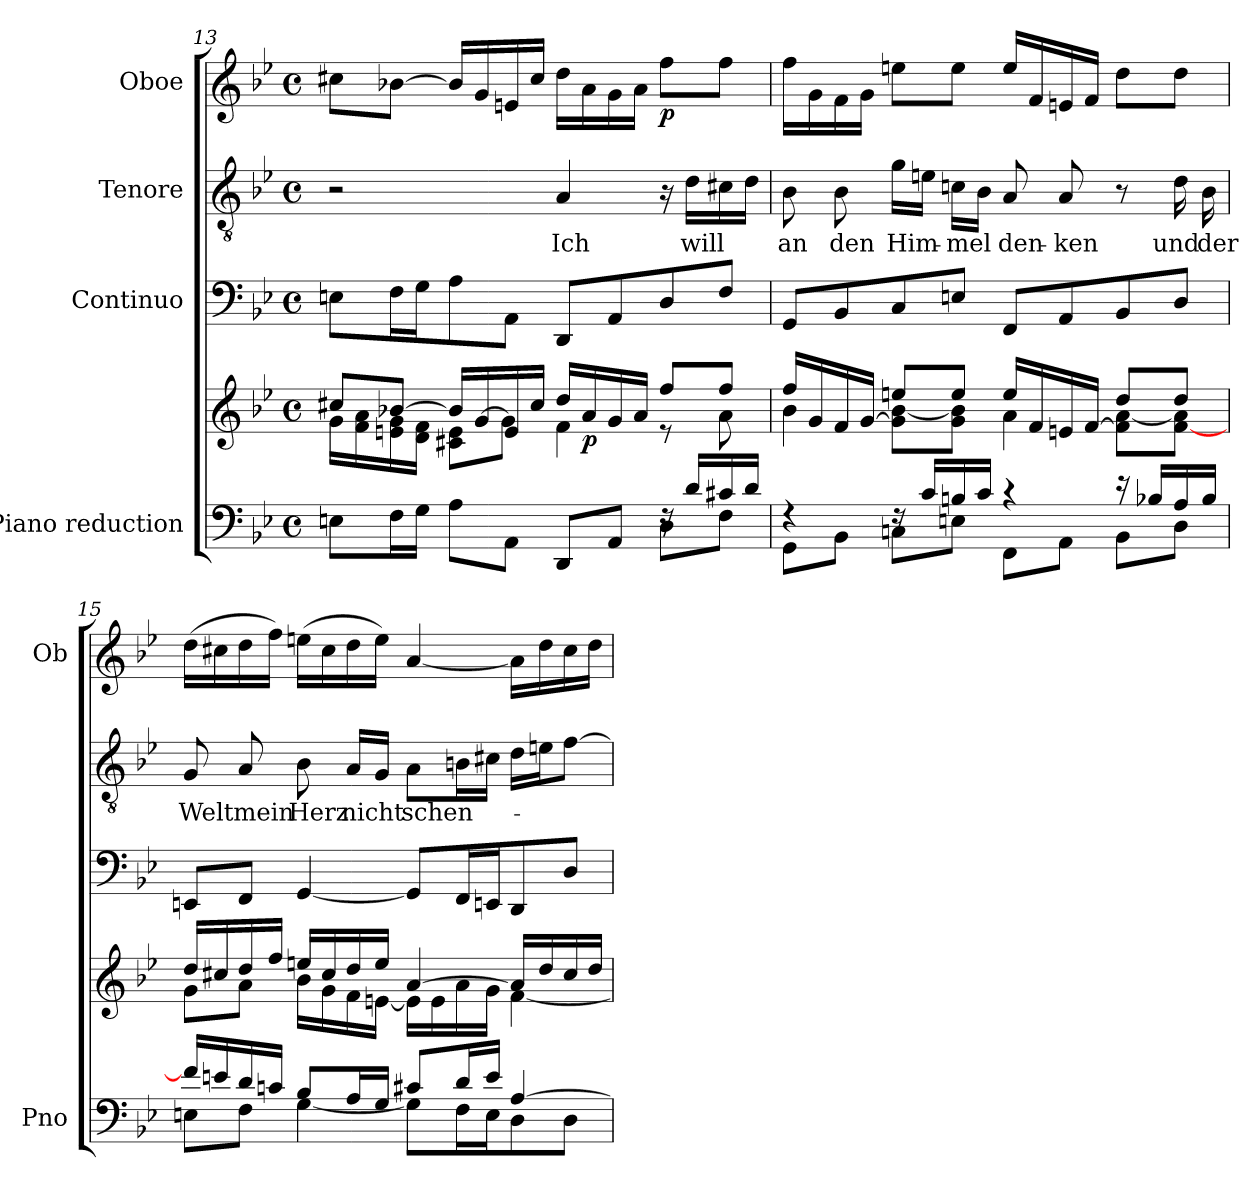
**kern	**kern	**dynam	**kern	**kern	**text	**kern	**dynam
*part4	*part4	*part4	*part3	*part2	*part2	*part1	*part1
*staff5	*staff4	*staff4/5	*staff3	*staff2	*staff2	*staff1	*staff1
*I"Piano reduction	*	*	*I"Continuo	*I"Tenore	*	*I"Oboe	*
*I'Pno	*	*	*	*	*	*I'Ob	*
!!LO:LB:g=z
*clefF4	*clefG2	*	*clefF4	*clefGv2	*	*clefG2	*
*k[b-e-]	*k[b-e-]	*	*k[b-e-]	*k[b-e-]	*	*k[b-e-]	*
*M4/4	*M4/4	*	*M4/4	*M4/4	*	*M4/4	*
*met(c)	*met(c)	*	*met(c)	*met(c)	*	*met(c)	*
=13	=13	=13	=13	=13	=13	=13	=13
*^	*^	*	*	*	*	*	*
2ryy	8En\L	8cc#X/L	16g\LL	.	8En\L	2r	.	8cc#X\L	.
.	.	.	16f\ 16a\	.	.	.	.	.	.
.	16F\L	[8b-X/J	16en\ 16g\	.	16F\L	.	.	[8b-X\J	.
.	16G\JJ	.	16d\ 16f\JJ	.	16G\J	.	.	.	.
.	8A\L	16b-/LL]	8c#X\ 8e\L	.	8A\	.	.	16b-/LL]	.
.	.	[16g/	.	.	.	.	.	16g/	.
.	8AA\J	16e/	8g\J]	.	8AA\J	.	.	16en/	.
.	.	16cc#/JJ	.	.	.	.	.	16cc#/JJ	.
!	!	!	!	!	!	!	!LO:LY:b	!	!
4ryy	8DD/L	16dd/LL	4f\	.	8DD/L	4A/	Ich	16dd\LL	.
!	!	!	!	!LO:DY:b	!	!	!	!	!
.	.	16a/	.	p	.	.	.	16a\	.
.	8AA/J	16g/	.	.	8AA/	.	.	16g\	.
.	.	16a/JJ	.	.	.	.	.	16a\JJ	.
!	!	!	!	!	!	!	!	!	!LO:DY:b
16rF	8D\L	8ff/L	8r	.	8D/	16r	.	8ff\L	p
!	!	!	!	!	!	!	!LO:LY:b	!	!
16d/LL	.	.	.	.	.	16d\LL	will	.	.
16c#X/	8F\J	8ff/J	8a\	.	8F/J	16c#X\	.	8ff\J	.
16d/JJ	.	.	.	.	.	16d\JJ	.	.	.
=14	=14	=14	=14	=14	=14	=14	=14	=14	=14
!	!	!	!	!	!	!	!LO:LY:b	!	!
4rF	8GG\L	16ff/LL	4b-\	.	8GG/L	8B-\	an	16ff\LL	.
.	.	16g/	.	.	.	.	.	16g\	.
!	!	!	!	!	!	!	!LO:LY:b	!	!
.	8BB-\J	16f/	.	.	8BB-/	8B-\	den	16f\	.
.	.	[16g/JJ	.	.	.	.	.	16g\JJ	.
!	!	!	!	!	!	!	!LO:LY:b	!	!
16rF	8Cn\L	8een/L	8g\] [8b-\L	.	8C/	16g\LL	Him-	8een\L	.
16c/LL	.	.	.	.	.	16en\JJ	.	.	.
!	!	!	!	!	!	!	!LO:LY:b	!	!
16Bn/	8En\J	8ee/J	8g\ 8b-\]J	.	8En/J	16cn\LL	-mel	8ee\J	.
16c/JJ	.	.	.	.	.	16B-\JJ	.	.	.
!	!	!	!	!	!	!	!LO:LY:b	!	!
4r	8FF\L	16ee/LL	4a\	.	8FF/L	8A/	den-	16ee/LL	.
.	.	16f/	.	.	.	.	.	16f/	.
!	!	!	!	!	!	!	!LO:LY:b	!	!
.	8AA\J	16en/	.	.	8AA/	8A/	-ken	16en/	.
.	.	[16f/JJ	.	.	.	.	.	16f/JJ	.
16r	8BB-\L	8dd/L	8f\] [8a\L	.	8BB-/	8r	.	8dd\L	.
16B-X/LL	.	.	.	.	.	.	.	.	.
!	!	!	!	!	!	!	!LO:LY:b	!	!
16A/	8D\J	8dd/J	[8f\ 8a\]J	.	8D/J	16d\	und	8dd\J	.
!	!	!	!	!	!	!	!LO:LY:b	!	!
16B-/JJ	.	.	.	.	.	16B-\	der	.	.
=15	=15	=15	=15	=15	=15	=15	=15	=15	=15
!	!	!	!	!	!	!	!LO:LY:b	!	!
16f/LL]	8En\L	16dd/LL	8g\L	.	8EEn/L	8G/	Welt	(>16dd\LL	.
16en/	.	16cc#X/	.	.	.	.	.	16cc#X\	.
!	!	!	!	!	!	!	!LO:LY:b	!	!
16d/	8F\J	16dd/	8a\J	.	8FF/J	8A/	mein	16dd\	.
16cn/JJ	.	16ff/JJ	.	.	.	.	.	16ff\JJ)	.
!	!	!	!	!	!	!	!LO:LY:b	!	!
8B-/L	[4G\	16een/LL	16b-\LL	.	[4GG/	8B-\	Herz	(>16een\LL	.
.	.	16cc#/	16g\	.	.	.	.	16cc#\	.
!	!	!	!	!	!	!	!LO:LY:b	!	!
16A/L	.	16dd/	16f\	.	.	16A/LL	nicht	16dd\	.
16G/JJ	.	16ee/JJ	[16en\JJ	.	.	16G/JJ	.	16ee\JJ)	.
!	!	!	!	!	!	!	!LO:LY:b	!	!
8c#X/L	8G\L]	[4a/	16e\LL]	.	8GG/L]	8A\L	schen-	[4a/	.
.	.	.	16e\	.	.	.	.	.	.
16d/L	16F\L	.	16a\	.	16FF/L	16Bn\L	.	.	.
16e/JJ	16E\J	.	16g\JJ	.	16EEn/J	16c#X\JJ	.	.	.
[4A/	8D\	16a/LL]	[4f\	.	8DD/	16d\LL	.	16a\LL]	.
.	.	16dd/	.	.	.	16en\J	.	16dd\	.
.	8D\J	16cc#/	.	.	8D/J	[8f\J	.	16cc#\	.
.	.	16dd/JJ	.	.	.	.	.	16dd\JJ	.
*v	*v	*	*	*	*	*	*	*	*
*	*v	*v	*	*	*	*	*	*
=	=	=	=	=	=	=	=
*-	*-	*-	*-	*-	*-	*-	*-
